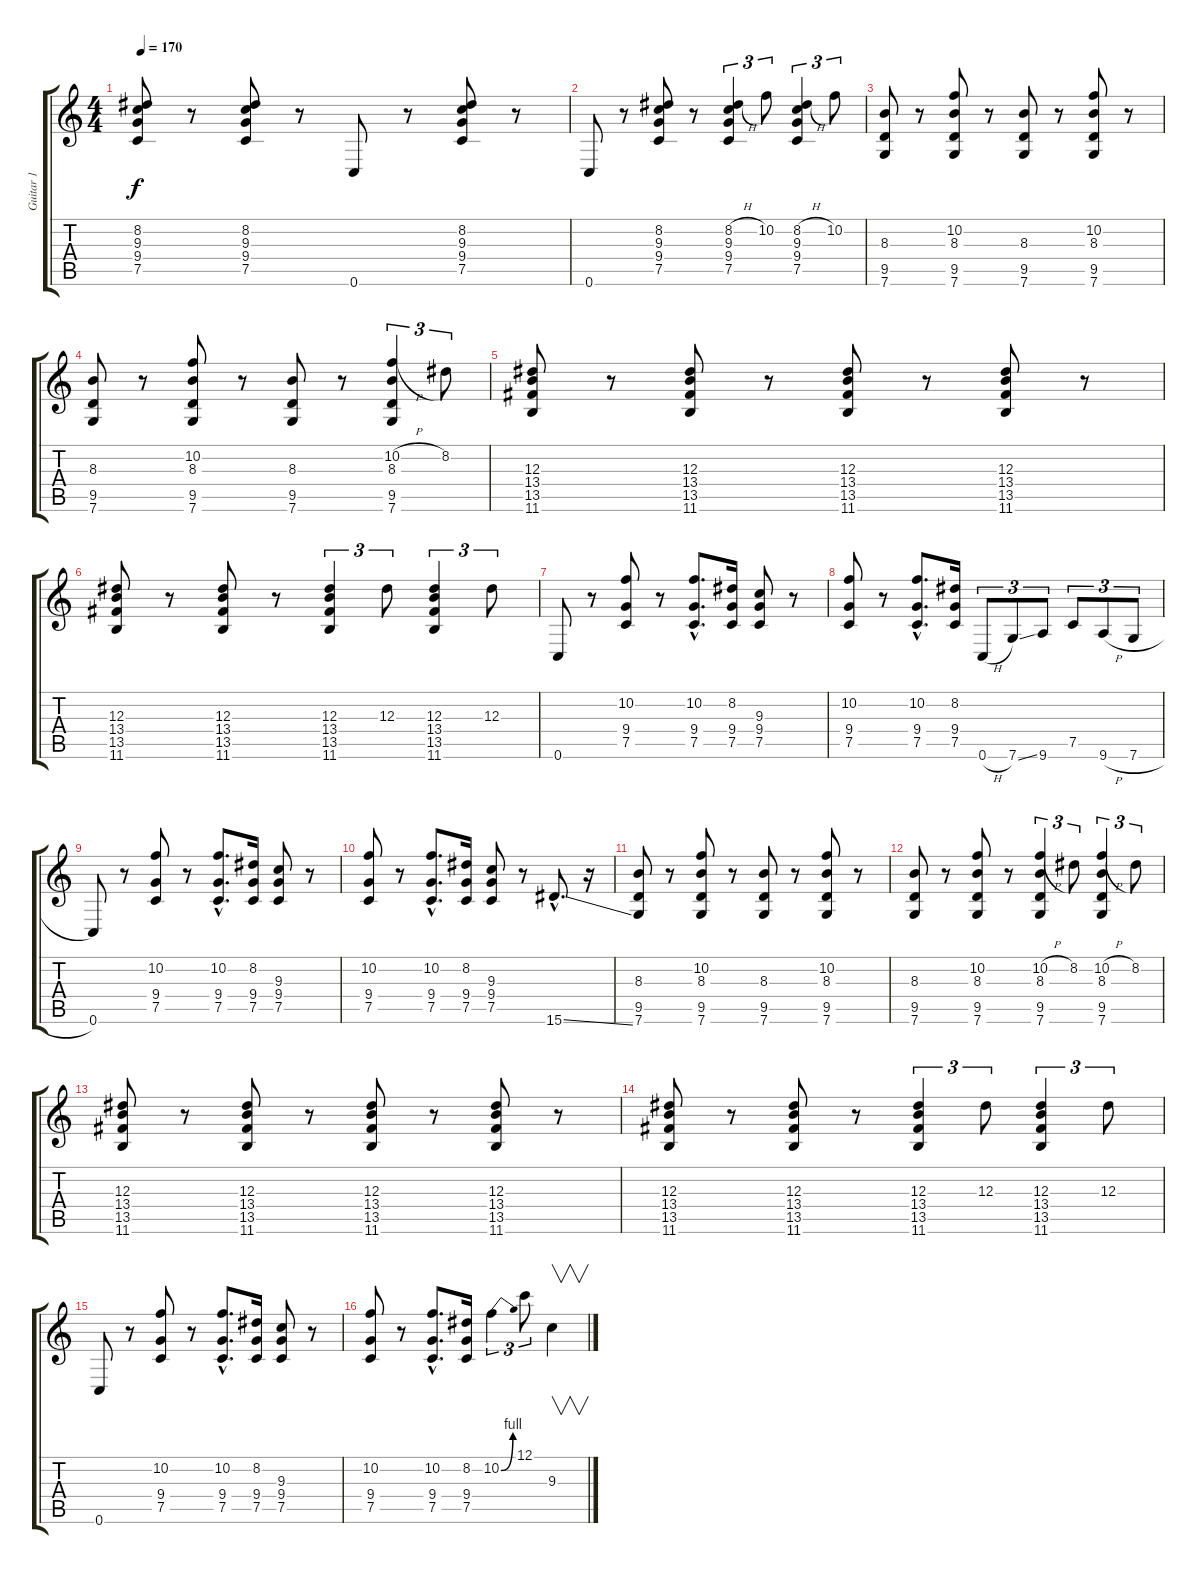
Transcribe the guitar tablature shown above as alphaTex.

\track ("Guitar 1" "Guitar 1") {instrument overdrivenguitar}
\staff {score tabs}
\tuning (C4 G3 Eb3 Bb2 F2 C2) {hide}
\ts (4 4)
\tempo 170
\clef g2
\ks c
(8.2 9.3 9.4 7.5).8{dy f} r.8 (8.2 9.3 9.4 7.5).8 r.8 0.6.8 r.8 (8.2 9.3 9.4 7.5).8 r.8 |
0.6.8 r.8 (8.2 9.3 9.4 7.5).8 r.8 (8.2{h} 9.3 9.4 7.5).4{tu (3 2)} 10.2.8{tu (3 2)} (8.2{h} 9.3 9.4 7.5).4{tu (3 2)} 10.2.8{tu (3 2)} |
(8.3 9.5 7.6).8 r.8 (10.2 8.3 9.5 7.6).8 r.8 (8.3 9.5 7.6).8 r.8 (10.2 8.3 9.5 7.6).8 r.8 |
(8.3 9.5 7.6).8 r.8 (10.2 8.3 9.5 7.6).8 r.8 (8.3 9.5 7.6).8 r.8 (10.2{h} 8.3 9.5 7.6).4{tu (3 2)} 8.2.8{tu (3 2)} |
(12.3 13.4 13.5 11.6).8 r.8 (12.3 13.4 13.5 11.6).8 r.8 (12.3 13.4 13.5 11.6).8 r.8 (12.3 13.4 13.5 11.6).8 r.8 |
(12.3 13.4 13.5 11.6).8 r.8 (12.3 13.4 13.5 11.6).8 r.8 (12.3 13.4 13.5 11.6).4{tu (3 2)} 12.3.8{tu (3 2)} (12.3 13.4 13.5 11.6).4{tu (3 2)} 12.3.8{tu (3 2)} |
0.6.8 r.8 (10.2 9.4 7.5).8 r.8 (10.2{hac} 9.4{hac} 7.5{hac}).8{d} (8.2 9.4 7.5).16 (9.3 9.4 7.5).8 r.8 |
(10.2 9.4 7.5).8 r.8 (10.2{hac} 9.4{hac} 7.5{hac}).8{d} (8.2 9.4 7.5).16 0.6{h}.8{tu (3 2)} 7.6{ss}.8{tu (3 2)} 9.6.8{tu (3 2)} 7.5.8{tu (3 2)} 9.6{h}.8{tu (3 2)} 7.6{h}.8{tu (3 2)} |
0.6.8 r.8 (10.2 9.4 7.5).8 r.8 (10.2{hac} 9.4{hac} 7.5{hac}).8{d} (8.2 9.4 7.5).16 (9.3 9.4 7.5).8 r.8 |
(10.2 9.4 7.5).8 r.8 (10.2{hac} 9.4{hac} 7.5{hac}).8{d} (8.2 9.4 7.5).16 (9.3 9.4 7.5).8 r.8 15.6{ss hac}.8{d} r.16 |
(8.3 9.5 7.6).8 r.8 (10.2 8.3 9.5 7.6).8 r.8 (8.3 9.5 7.6).8 r.8 (10.2 8.3 9.5 7.6).8 r.8 |
(8.3 9.5 7.6).8 r.8 (10.2 8.3 9.5 7.6).8 r.8 (10.2{h} 8.3 9.5 7.6).4{tu (3 2)} 8.2.8{tu (3 2)} (10.2{h} 8.3 9.5 7.6).4{tu (3 2)} 8.2.8{tu (3 2)} |
(12.3 13.4 13.5 11.6).8 r.8 (12.3 13.4 13.5 11.6).8 r.8 (12.3 13.4 13.5 11.6).8 r.8 (12.3 13.4 13.5 11.6).8 r.8 |
(12.3 13.4 13.5 11.6).8 r.8 (12.3 13.4 13.5 11.6).8 r.8 (12.3 13.4 13.5 11.6).4{tu (3 2)} 12.3.8{tu (3 2)} (12.3 13.4 13.5 11.6).4{tu (3 2)} 12.3.8{tu (3 2)} |
0.6.8 r.8 (10.2 9.4 7.5).8 r.8 (10.2{hac} 9.4{hac} 7.5{hac}).8{d} (8.2 9.4 7.5).16 (9.3 9.4 7.5).8 r.8 |
(10.2 9.4 7.5).8 r.8 (10.2{hac} 9.4{hac} 7.5{hac}).8{d} (8.2 9.4 7.5).16 10.2{be (bend 0 0 60 4)}.4{tu (3 2)} 12.1.8{tu (3 2)} 9.3.4{v}
